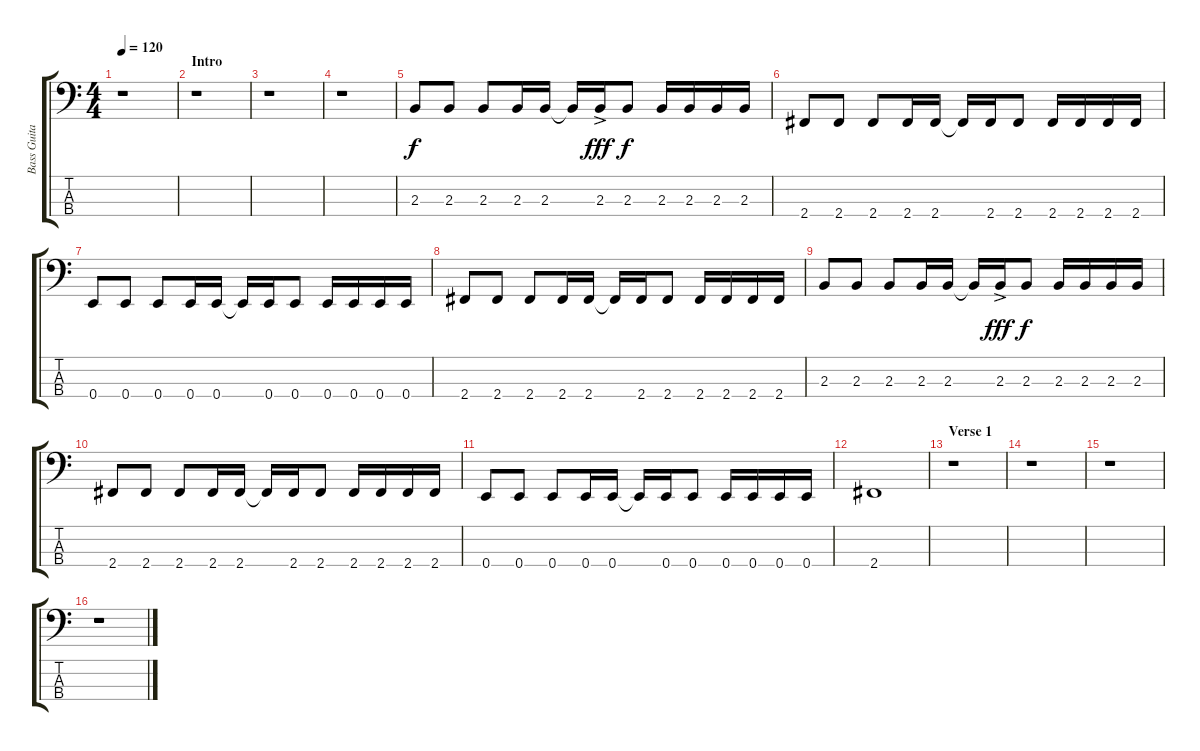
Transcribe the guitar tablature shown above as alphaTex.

\track ("Bass Guitar" "Bass Guita") {instrument electricbasspick}
\staff {score tabs}
\tuning (G2 D2 A1 E1) {hide}
\ts (4 4)
\tempo 120
\clef f4
\ks c
r.1{dy f instrument electricbasspick} |
\section ("" "Intro")
r.1 |
r.1 |
r.1 |
2.3.8 2.3.8 2.3.8 2.3.16 2.3.16 2.3{t}.16 2.3{ac}.16{dy fff} 2.3.8{dy f} 2.3.16 2.3.16 2.3.16 2.3.16 |
2.4.8 2.4.8 2.4.8 2.4.16 2.4.16 2.4{t}.16 2.4.16 2.4.8 2.4.16 2.4.16 2.4.16 2.4.16 |
0.4.8 0.4.8 0.4.8 0.4.16 0.4.16 0.4{t}.16 0.4.16 0.4.8 0.4.16 0.4.16 0.4.16 0.4.16 |
2.4.8 2.4.8 2.4.8 2.4.16 2.4.16 2.4{t}.16 2.4.16 2.4.8 2.4.16 2.4.16 2.4.16 2.4.16 |
2.3.8 2.3.8 2.3.8 2.3.16 2.3.16 2.3{t}.16 2.3{ac}.16{dy fff} 2.3.8{dy f} 2.3.16 2.3.16 2.3.16 2.3.16 |
2.4.8 2.4.8 2.4.8 2.4.16 2.4.16 2.4{t}.16 2.4.16 2.4.8 2.4.16 2.4.16 2.4.16 2.4.16 |
0.4.8 0.4.8 0.4.8 0.4.16 0.4.16 0.4{t}.16 0.4.16 0.4.8 0.4.16 0.4.16 0.4.16 0.4.16 |
2.4.1 |
\section ("" "Verse 1")
r.1 |
r.1 |
r.1 |
r.1
